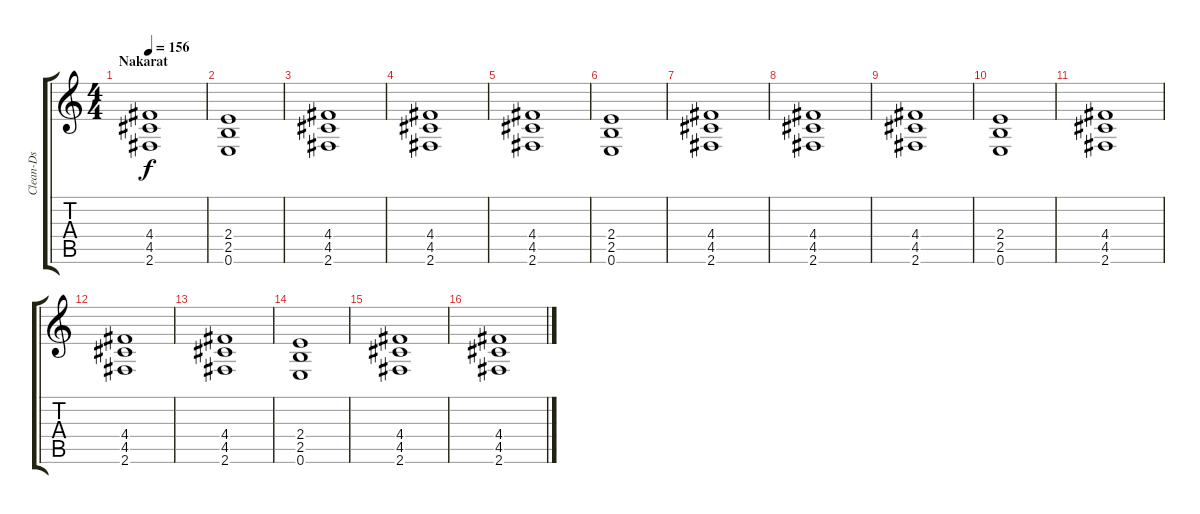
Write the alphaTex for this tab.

\track ("Clean-Ds" "Clean-Ds") {instrument distortionguitar}
\staff {score tabs}
\tuning (E4 B3 G3 D3 A2 E2) {hide}
\ts (4 4)
\section ("" "Nakarat")
\tempo 156
\clef g2
\ks c
(4.4 4.5 2.6).1{dy f volume 7 instrument distortionguitar} |
(2.4 2.5 0.6).1 |
(4.4 4.5 2.6).1 |
(4.4 4.5 2.6).1 |
(4.4 4.5 2.6).1 |
(2.4 2.5 0.6).1 |
(4.4 4.5 2.6).1 |
(4.4 4.5 2.6).1 |
(4.4 4.5 2.6).1{volume 7 instrument distortionguitar} |
(2.4 2.5 0.6).1 |
(4.4 4.5 2.6).1 |
(4.4 4.5 2.6).1 |
(4.4 4.5 2.6).1 |
(2.4 2.5 0.6).1 |
(4.4 4.5 2.6).1 |
(4.4 4.5 2.6).1
